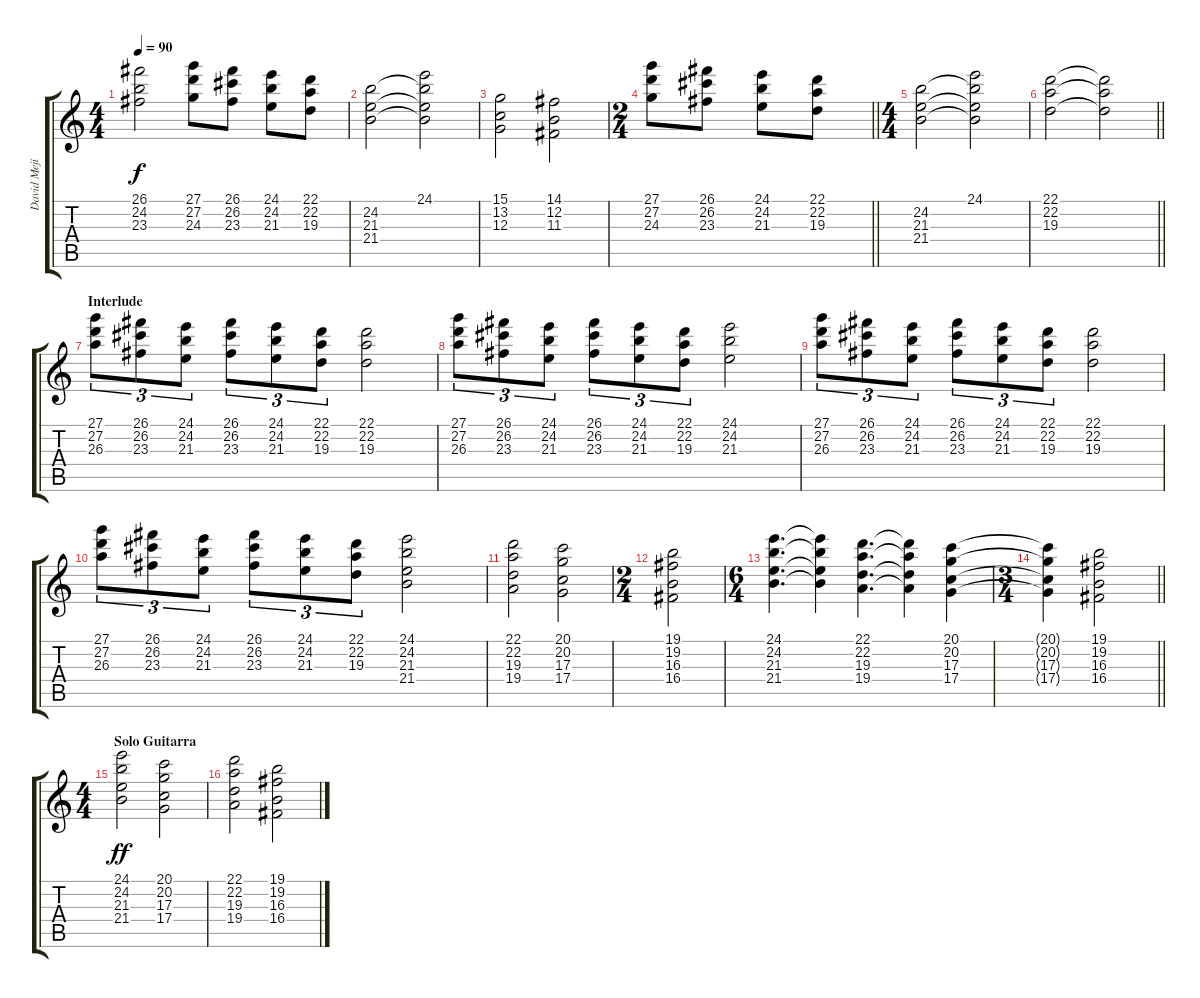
\track ("David Mejía" "David Mejí") {instrument stringensemble1}
\staff {score tabs}
\tuning (E4 B3 G3 D3 A2 E2) {hide}
\ts (4 4)
\tempo 90
\clef g2
\ks c
(26.1 24.2 23.3).2{dy f} (27.1 27.2 24.3).8 (26.1 26.2 23.3).8 (24.1 24.2 21.3).8 (22.1 22.2 19.3).8 |
(24.2 21.3 21.4).2 (24.1 24.2{t} 21.3{t} 21.4{t}).2 |
(15.1 13.2 12.3).2 (14.1 12.2 11.3).2 |
\ts (2 4)
\barLineRight lightlight
(27.1 27.2 24.3).8 (26.1 26.2 23.3).8 (24.1 24.2 21.3).8 (22.1 22.2 19.3).8 |
\ts (4 4)
(24.2 21.3 21.4).2 (24.1 24.2{t} 21.3{t} 21.4{t}).2{volume 14} |
\barLineRight lightlight
(22.1 22.2 19.3).2 (22.1{t} 22.2{t} 19.3{t}).2 |
\section ("" "Interlude")
(27.1 27.2 26.3).8{tu (3 2) volume 11} (26.1 26.2 23.3).8{tu (3 2)} (24.1 24.2 21.3).8{tu (3 2)} (26.1 26.2 23.3).8{tu (3 2)} (24.1 24.2 21.3).8{tu (3 2)} (22.1 22.2 19.3).8{tu (3 2)} (22.1 22.2 19.3).2{volume 14} |
(27.1 27.2 26.3).8{tu (3 2) volume 11} (26.1 26.2 23.3).8{tu (3 2)} (24.1 24.2 21.3).8{tu (3 2)} (26.1 26.2 23.3).8{tu (3 2)} (24.1 24.2 21.3).8{tu (3 2)} (22.1 22.2 19.3).8{tu (3 2)} (24.1 24.2 21.3).2{volume 14} |
(27.1 27.2 26.3).8{tu (3 2) volume 11} (26.1 26.2 23.3).8{tu (3 2)} (24.1 24.2 21.3).8{tu (3 2)} (26.1 26.2 23.3).8{tu (3 2)} (24.1 24.2 21.3).8{tu (3 2)} (22.1 22.2 19.3).8{tu (3 2)} (22.1 22.2 19.3).2{volume 14} |
(27.1 27.2 26.3).8{tu (3 2) volume 11} (26.1 26.2 23.3).8{tu (3 2)} (24.1 24.2 21.3).8{tu (3 2)} (26.1 26.2 23.3).8{tu (3 2)} (24.1 24.2 21.3).8{tu (3 2)} (22.1 22.2 19.3).8{tu (3 2)} (24.1 24.2 21.3 21.4).2 |
(22.1 22.2 19.3 19.4).2 (20.1 20.2 17.3 17.4).2 |
\ts (2 4)
(19.1 19.2 16.3 16.4).2 |
\ts (6 4)
(24.1 24.2 21.3 21.4).4{d} (24.1{t} 24.2{t} 21.3{t} 21.4{t}).4 (22.1 22.2 19.3 19.4).4{d} (22.1{t} 22.2{t} 19.3{t} 19.4{t}).4 (20.1 20.2 17.3 17.4).4 |
\ts (3 4)
\barLineRight lightlight
(20.1{t} 20.2{t} 17.3{t} 17.4{t}).4 (19.1 19.2 16.3 16.4).2 |
\ts (4 4)
\section ("" "Solo Guitarra")
(24.1 24.2 21.3 21.4).2{dy ff} (20.1 20.2 17.3 17.4).2 |
(22.1 22.2 19.3 19.4).2 (19.1 19.2 16.3 16.4).2
